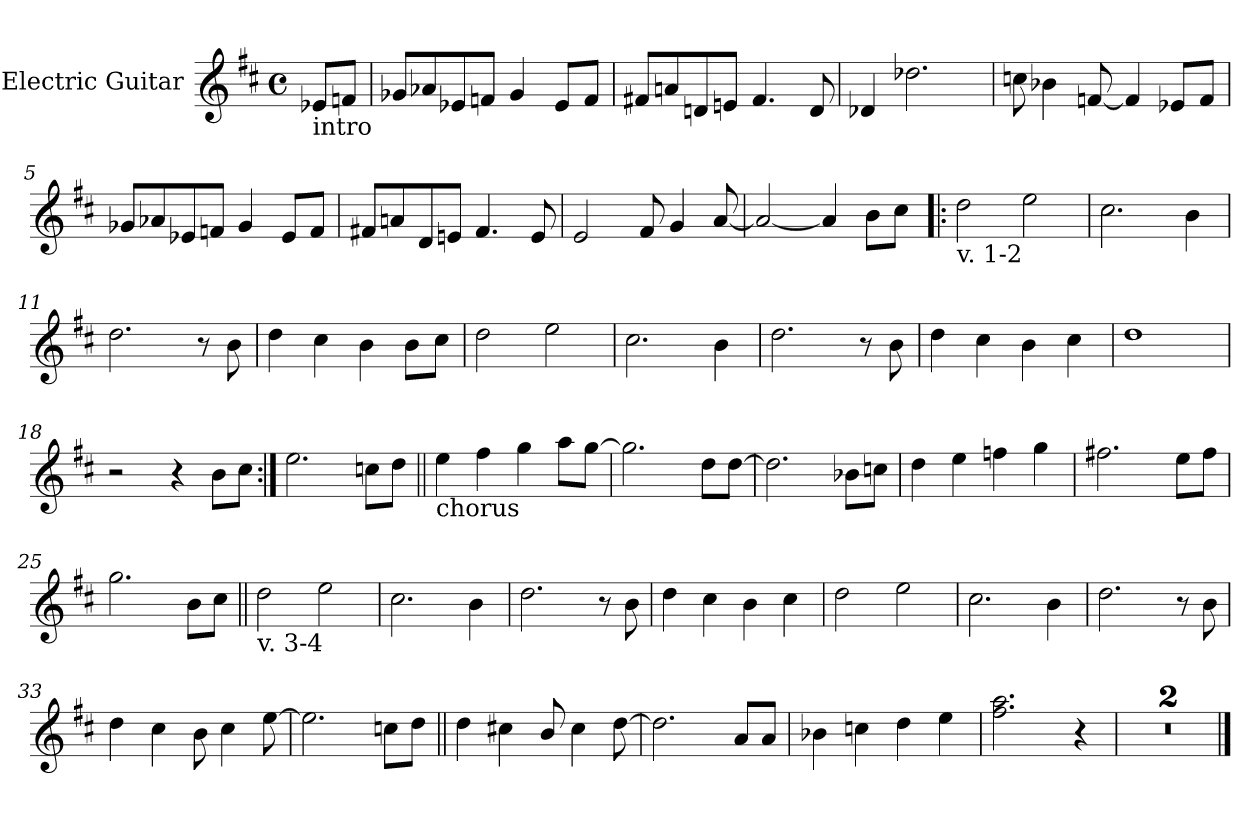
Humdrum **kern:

**kern
*part1
*staff1
*I"Electric Guitar
*I'E. Gtr.
!!LO:PB:g=z
*clefG2
*ITrd7c12
*k[f#c#]
*D:
*M4/4
*met(c)
*MM100
=
!LO:TX:b:t=intro
8E-Xi/L
8Fni/J
=1
8G-Xi/L
8A-Xi/
8E-Xi/
8Fni/J
4G-i/
8E-i/L
8Fi/J
=2
8F#Xi/L
8Ani/
8Dni/
8Eni/J
4.F#i/
8Di/
=3
4D-Xi/
2.d-Xi\
=4
8cni\
4B-Xi\
[<8Fni/
4Fi/]
8E-Xi/L
8Fi/J
!!LO:LB:g=z
=5
8G-Xi/L
8A-Xi/
8E-Xi/
8Fni/J
4G-i/
8E-i/L
8Fi/J
=6
8F#Xi/L
8Ani/
8Di/
8Eni/J
4.F#i/
8Ei/
=7
2Ei/
8F#i/
4Gi/
[<8Ai/
=8
2Ai/_<
4Ai/]
8Bi\L
8c#i\J
!!LO:LB:g=z
=9!|:
!LO:TX:b:t=v. 1-2
2di\
2ei\
=10
2.c#i\
4Bi\
=11
2.di\
8r
8Bi\
=12
4di\
4c#i\
4Bi\
8Bi\L
8c#i\J
!!LO:LB:g=z
=13
2di\
2ei\
=14
2.c#i\
4Bi\
=15
2.di\
8r
8Bi\
=16
4di\
4c#i\
4Bi\
4c#i\
!!LO:LB:g=z
=17
1di
=18
2r
4r
8Bi\L
8c#i\J
=19:|!
2.ei\
8cni\L
8di\J
!!LO:LB:g=z
=20||
!LO:TX:b:t=chorus
4ei\
4f#i\
4gi\
8ai\L
[>8gi\J
=21
2.gi\]
8di\L
[>8di\J
=22
2.di\]
8B-Xi\L
8cni\J
!!LO:LB:g=z
=23
4di\
4ei\
4fni\
4gi\
=24
2.f#Xi\
8ei\L
8f#i\J
=25
2.gi\
8Bi\L
8c#i\J
!!LO:LB:g=z
=26||
!LO:TX:b:t=v. 3-4
2di\
2ei\
=27
2.c#i\
4Bi\
=28
2.di\
8r
8Bi\
=29
4di\
4c#i\
4Bi\
4c#i\
=30
2di\
2ei\
!!LO:LB:g=z
=31
2.c#i\
4Bi\
=32
2.di\
8r
8Bi\
=33
4di\
4c#i\
8Bi\
4c#i\
[>8ei\
=34
2.ei\]
8cni\L
8di\J
!!LO:LB:g=z
=35||
4di\
4c#Xi\
8Bi/
4c#i\
[>8di\
=36
2.di\]
8Ai/L
8Ai/J
=37
4B-Xi\
4cni\
4di\
4ei\
!!LO:LB:g=z
=38
2.f#i\ 2.ai
4r
=39
1r
=40
1r;
==
*-
